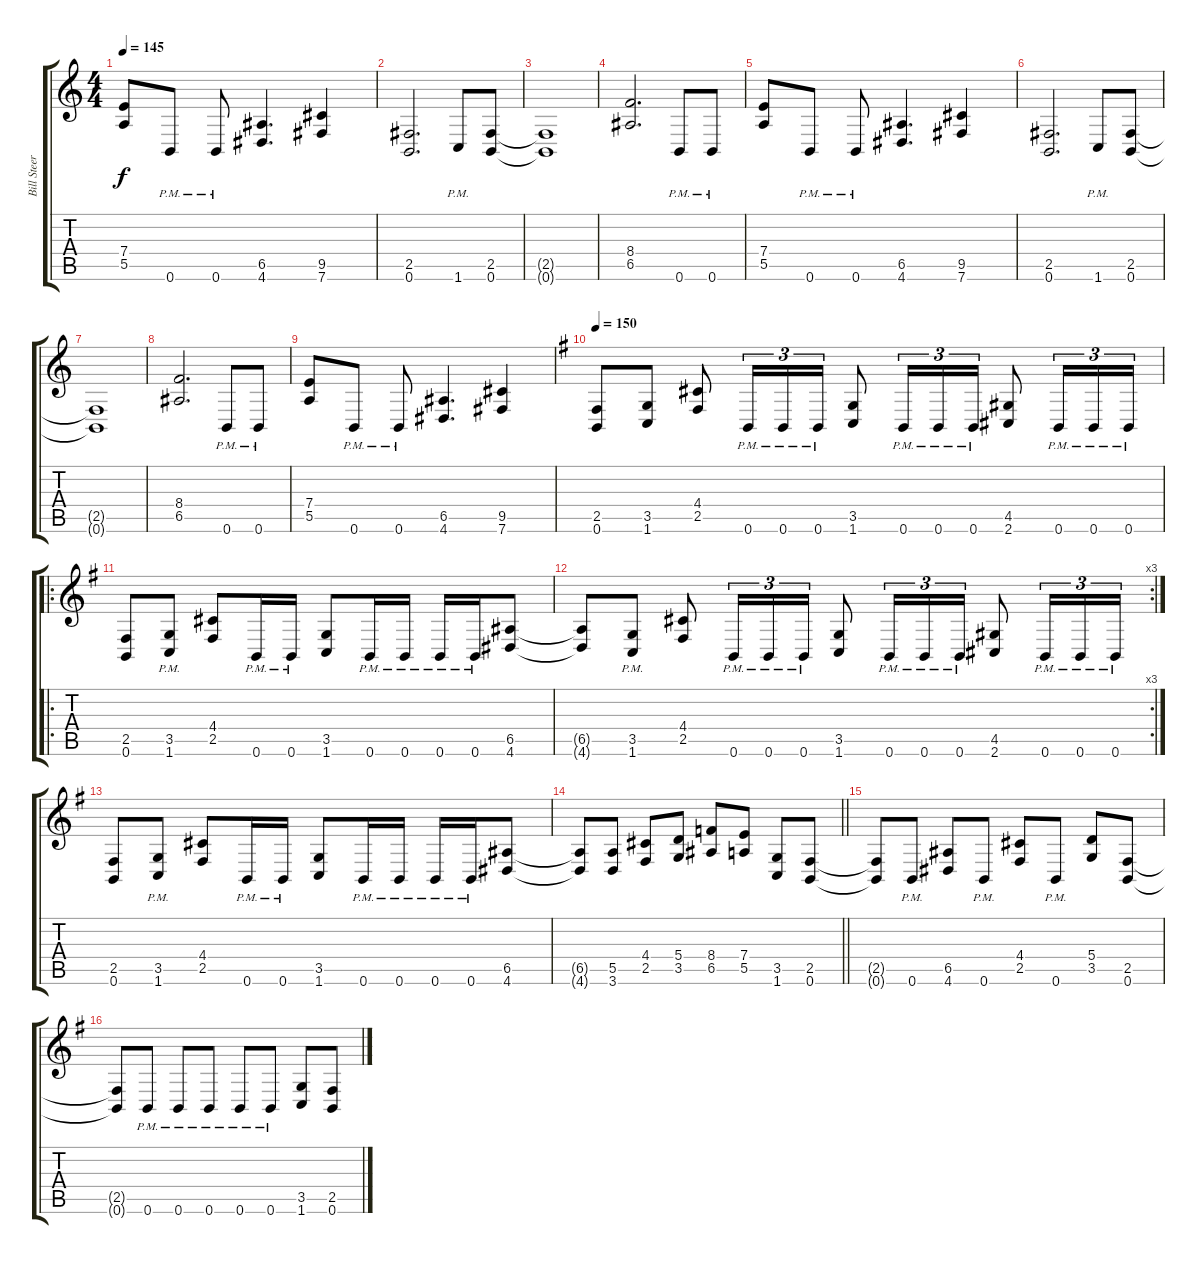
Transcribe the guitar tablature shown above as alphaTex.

\track ("Bill Steer (Rhythm)" "Bill Steer") {instrument distortionguitar}
\staff {score tabs}
\tuning (B3 Gb3 D3 A2 E2 B1) {hide}
\ts (4 4)
\tempo 145
\clef g2
\ks c
(7.4 5.5).8{dy f} 0.6{pm}.8 0.6{pm}.8 (6.5 4.6).4{d} (9.5 7.6).4 |
(2.5 0.6).2{d} 1.6{pm}.8 (2.5 0.6).8 |
(2.5{t} 0.6{t}).1 |
(8.4 6.5).2{d} 0.6{pm}.8 0.6{pm}.8 |
(7.4 5.5).8 0.6{pm}.8 0.6{pm}.8 (6.5 4.6).4{d} (9.5 7.6).4 |
(2.5 0.6).2{d} 1.6{pm}.8 (2.5 0.6).8 |
(2.5{t} 0.6{t}).1 |
(8.4 6.5).2{d} 0.6{pm}.8 0.6{pm}.8 |
(7.4 5.5).8 0.6{pm}.8 0.6{pm}.8 (6.5 4.6).4{d} (9.5 7.6).4 |
\tempo 150
\ks g
(2.5 0.6).8 (3.5 1.6).8 (4.4 2.5).8 0.6{pm}.16{tu (3 2)} 0.6{pm}.16{tu (3 2)} 0.6{pm}.16{tu (3 2)} (3.5 1.6).8 0.6{pm}.16{tu (3 2)} 0.6{pm}.16{tu (3 2)} 0.6{pm}.16{tu (3 2)} (4.5 2.6).8 0.6{pm}.16{tu (3 2)} 0.6{pm}.16{tu (3 2)} 0.6{pm}.16{tu (3 2)} |
\ro
(2.5 0.6).8 (3.5{pm} 1.6{pm}).8 (4.4 2.5).8 0.6{pm}.16 0.6{pm}.16 (3.5 1.6).8 0.6{pm}.16 0.6{pm}.16 0.6{pm}.16 0.6{pm}.16 (6.5 4.6).8 |
\rc 3
(6.5{t} 4.6{t}).8 (3.5{pm} 1.6{pm}).8 (4.4 2.5).8 0.6{pm}.16{tu (3 2)} 0.6{pm}.16{tu (3 2)} 0.6{pm}.16{tu (3 2)} (3.5 1.6).8 0.6{pm}.16{tu (3 2)} 0.6{pm}.16{tu (3 2)} 0.6{pm}.16{tu (3 2)} (4.5 2.6).8 0.6{pm}.16{tu (3 2)} 0.6{pm}.16{tu (3 2)} 0.6{pm}.16{tu (3 2)} |
(2.5 0.6).8 (3.5{pm} 1.6{pm}).8 (4.4 2.5).8 0.6{pm}.16 0.6{pm}.16 (3.5 1.6).8 0.6{pm}.16 0.6{pm}.16 0.6{pm}.16 0.6{pm}.16 (6.5 4.6).8 |
\barLineRight lightlight
(6.5{t} 4.6{t}).8 (5.5 3.6).8 (4.4 2.5).8 (5.4 3.5).8 (8.4 6.5).8 (7.4 5.5).8 (3.5 1.6).8 (2.5 0.6).8 |
(2.5{t} 0.6{t}).8 0.6{pm}.8 (6.5 4.6).8 0.6{pm}.8 (4.4 2.5).8 0.6{pm}.8 (5.4 3.5).8 (2.5 0.6).8 |
(2.5{t} 0.6{t}).8 0.6{pm}.8 0.6{pm}.8 0.6{pm}.8 0.6{pm}.8 0.6{pm}.8 (3.5 1.6).8 (2.5 0.6).8
